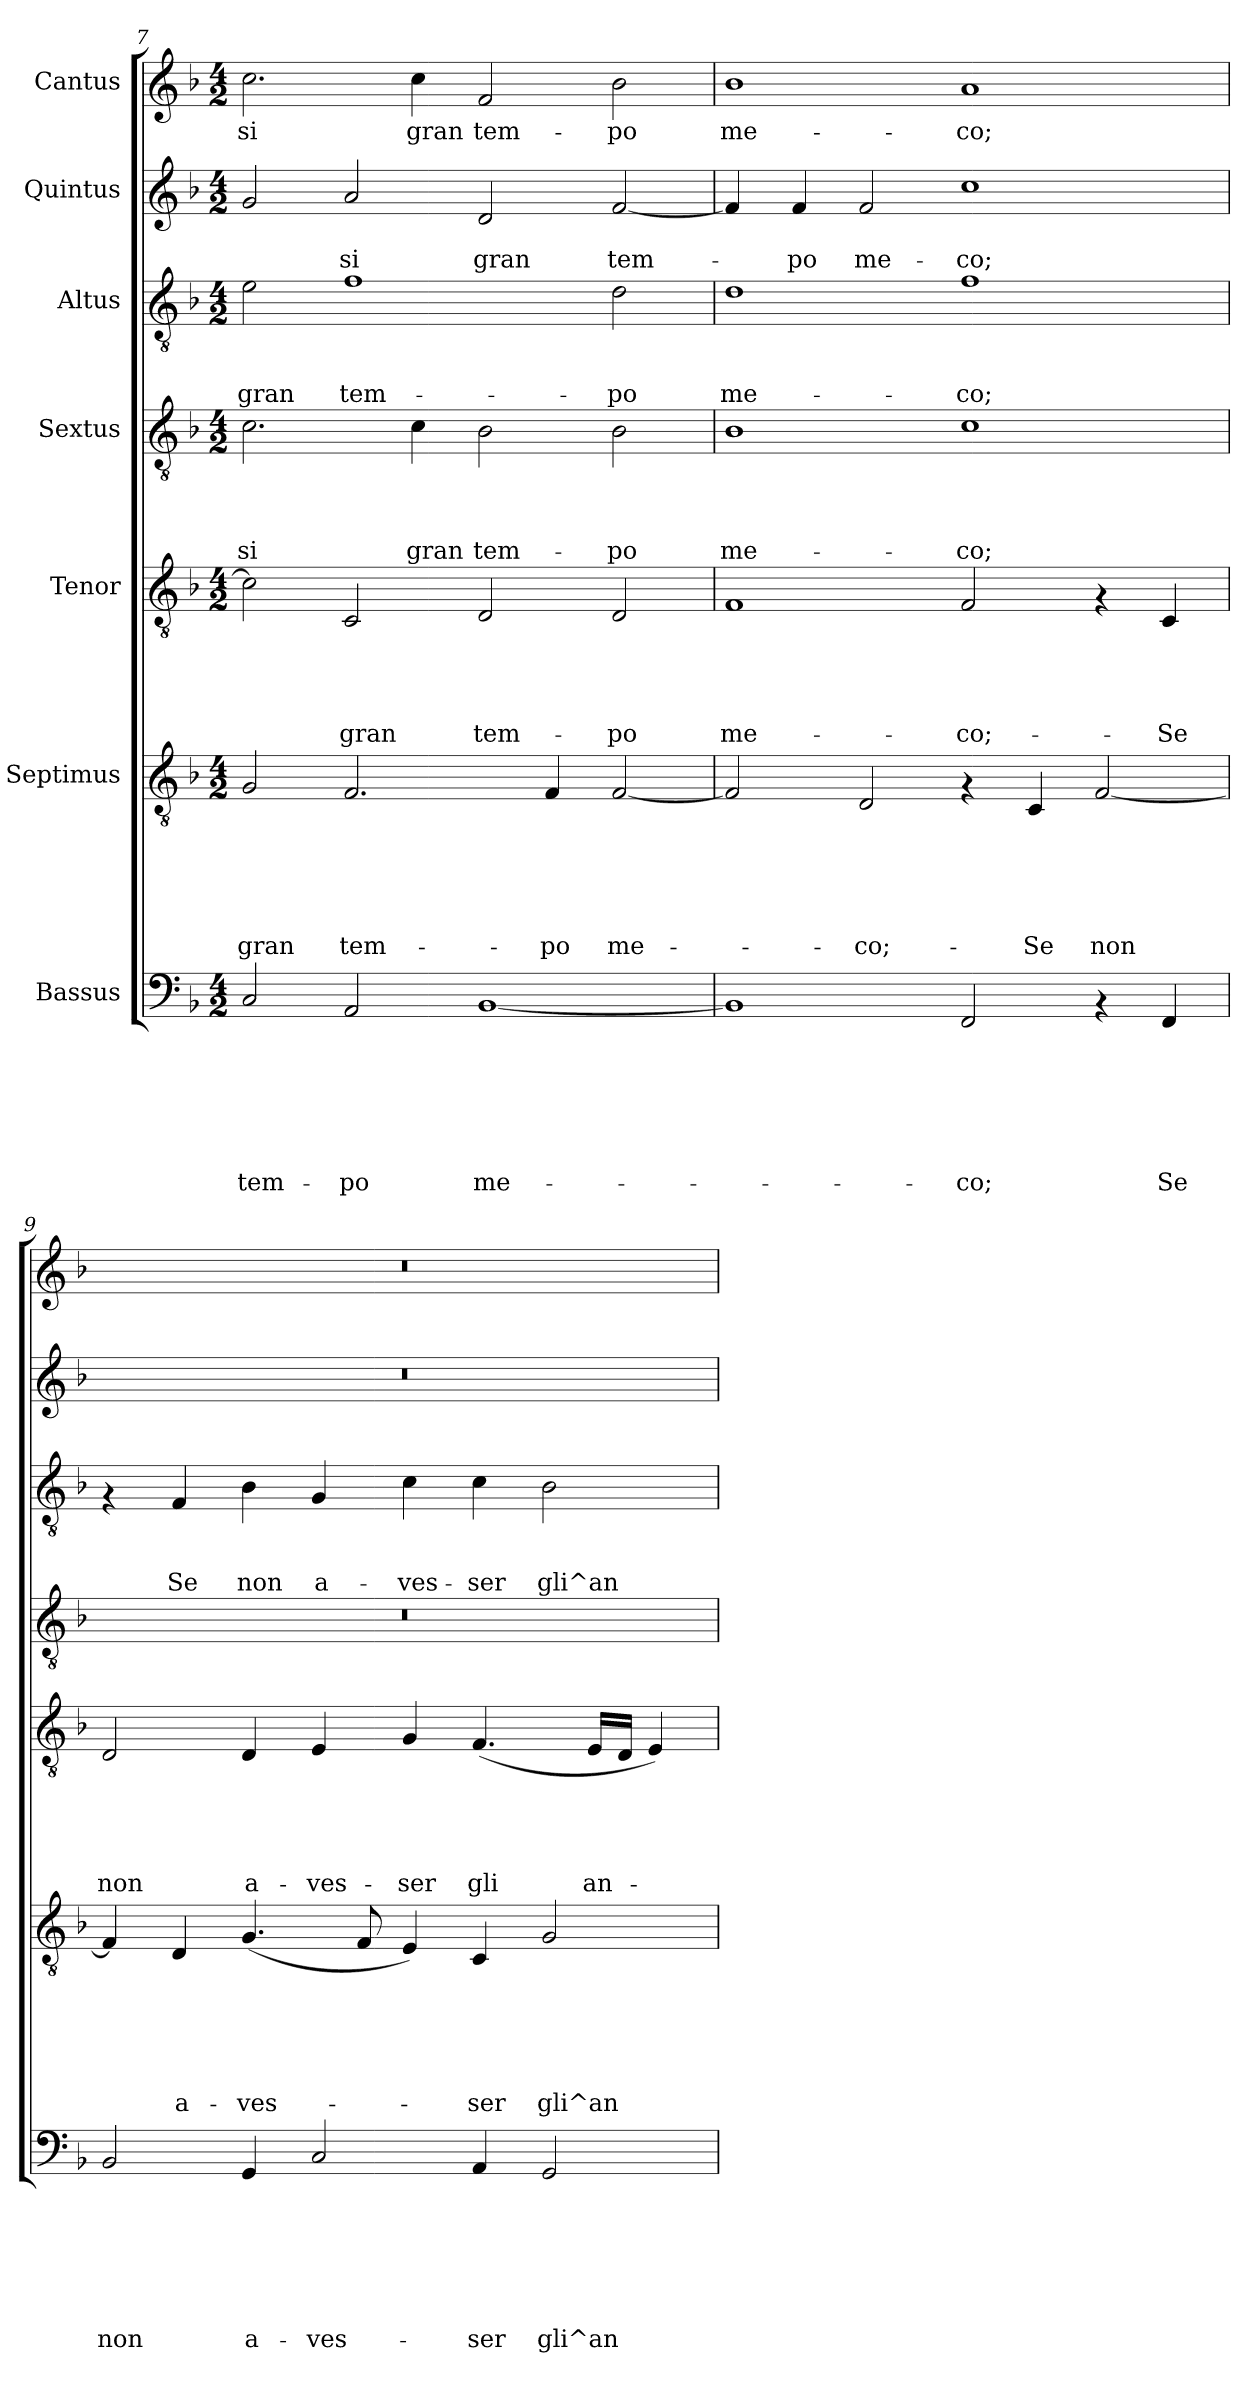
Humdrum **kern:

**kern	**text	**text	**text	**text	**text	**text	**text	**kern	**text	**text	**text	**text	**text	**text	**kern	**text	**text	**text	**text	**text	**kern	**text	**text	**text	**text	**kern	**text	**text	**text	**kern	**text	**text	**kern	**text
*part7	*part7	*part7	*part7	*part7	*part7	*part7	*part7	*part6	*part6	*part6	*part6	*part6	*part6	*part6	*part5	*part5	*part5	*part5	*part5	*part5	*part4	*part4	*part4	*part4	*part4	*part3	*part3	*part3	*part3	*part2	*part2	*part2	*part1	*part1
*staff7	*staff7	*staff7	*staff7	*staff7	*staff7	*staff7	*staff7	*staff6	*staff6	*staff6	*staff6	*staff6	*staff6	*staff6	*staff5	*staff5	*staff5	*staff5	*staff5	*staff5	*staff4	*staff4	*staff4	*staff4	*staff4	*staff3	*staff3	*staff3	*staff3	*staff2	*staff2	*staff2	*staff1	*staff1
*I"Bassus	*	*	*	*	*	*	*	*I"Septimus	*	*	*	*	*	*	*I"Tenor	*	*	*	*	*	*I"Sextus	*	*	*	*	*I"Altus	*	*	*	*I"Quintus	*	*	*I"Cantus	*
*clefF4	*	*	*	*	*	*	*	*clefGv2	*	*	*	*	*	*	*clefGv2	*	*	*	*	*	*clefGv2	*	*	*	*	*clefGv2	*	*	*	*clefG2	*	*	*clefG2	*
*k[b-]	*	*	*	*	*	*	*	*k[b-]	*	*	*	*	*	*	*k[b-]	*	*	*	*	*	*k[b-]	*	*	*	*	*k[b-]	*	*	*	*k[b-]	*	*	*k[b-]	*
*F:	*	*	*	*	*	*	*	*F:	*	*	*	*	*	*	*F:	*	*	*	*	*	*F:	*	*	*	*	*F:	*	*	*	*F:	*	*	*F:	*
*M4/2	*	*	*	*	*	*	*	*M4/2	*	*	*	*	*	*	*M4/2	*	*	*	*	*	*M4/2	*	*	*	*	*M4/2	*	*	*	*M4/2	*	*	*M4/2	*
=7	=7	=7	=7	=7	=7	=7	=7	=7	=7	=7	=7	=7	=7	=7	=7	=7	=7	=7	=7	=7	=7	=7	=7	=7	=7	=7	=7	=7	=7	=7	=7	=7	=7	=7
!	!	!	!	!	!	!	!LO:LY:b	!	!	!	!	!	!	!LO:LY:b	!	!	!	!	!	!	!	!	!	!	!LO:LY:b	!	!	!	!LO:LY:b	!	!	!	!	!LO:LY:b
2C/	.	.	.	.	.	.	tem-	2G/	.	.	.	.	.	gran	2c\]	.	.	.	.	.	2.c\	.	.	.	si	2e\	.	.	gran	2g/	.	.	2.cc\	si
!	!	!	!	!	!	!	!LO:LY:b	!	!	!	!	!	!	!LO:LY:b	!	!	!	!	!	!LO:LY:b	!	!	!	!	!	!	!	!	!LO:LY:b	!	!	!LO:LY:b	!	!
2AA/	.	.	.	.	.	.	-po	2.F/	.	.	.	.	.	tem-	2C/	.	.	.	.	-gran	.	.	.	.	.	1f	.	.	tem-	2a/	.	si	.	.
!	!	!	!	!	!	!	!	!	!	!	!	!	!	!	!	!	!	!	!	!	!	!	!	!	!LO:LY:b	!	!	!	!	!	!	!	!	!LO:LY:b
.	.	.	.	.	.	.	.	.	.	.	.	.	.	.	.	.	.	.	.	.	4c\	.	.	.	gran	.	.	.	.	.	.	.	4cc\	gran
!	!	!	!	!	!	!	!LO:LY:b	!	!	!	!	!	!	!	!	!	!	!	!	!LO:LY:b	!	!	!	!	!LO:LY:b	!	!	!	!	!	!	!LO:LY:b	!	!LO:LY:b
[<1BB-	.	.	.	.	.	.	me-	.	.	.	.	.	.	.	2D/	.	.	.	.	tem-	2B-\	.	.	.	tem-	.	.	.	.	2d/	.	gran	2f/	tem-
!	!	!	!	!	!	!	!	!	!	!	!	!	!	!LO:LY:b	!	!	!	!	!	!	!	!	!	!	!	!	!	!	!	!	!	!	!	!
.	.	.	.	.	.	.	.	4F/	.	.	.	.	.	-po	.	.	.	.	.	.	.	.	.	.	.	.	.	.	.	.	.	.	.	.
!	!	!	!	!	!	!	!	!	!	!	!	!	!	!LO:LY:b	!	!	!	!	!	!LO:LY:b	!	!	!	!	!LO:LY:b	!	!	!	!LO:LY:b	!	!	!LO:LY:b	!	!LO:LY:b
.	.	.	.	.	.	.	.	[<2F/	.	.	.	.	.	me-	2D/	.	.	.	.	-po	2B-\	.	.	.	-po	2d\	.	.	-po	[<2f/	.	tem-	2b-\	-po
=8	=8	=8	=8	=8	=8	=8	=8	=8	=8	=8	=8	=8	=8	=8	=8	=8	=8	=8	=8	=8	=8	=8	=8	=8	=8	=8	=8	=8	=8	=8	=8	=8	=8	=8
!	!	!	!	!	!	!	!	!	!	!	!	!	!	!	!	!	!	!	!	!LO:LY:b	!	!	!	!	!LO:LY:b	!	!	!	!LO:LY:b	!	!	!	!	!LO:LY:b
1BB-]	.	.	.	.	.	.	.	2F/]	.	.	.	.	.	.	1F	.	.	.	.	me-	1B-	.	.	.	me-	1d	.	.	me-	4f/]	.	.	1b-	me-
!	!	!	!	!	!	!	!	!	!	!	!	!	!	!	!	!	!	!	!	!	!	!	!	!	!	!	!	!	!	!	!	!LO:LY:b	!	!
.	.	.	.	.	.	.	.	.	.	.	.	.	.	.	.	.	.	.	.	.	.	.	.	.	.	.	.	.	.	4f/	.	-po	.	.
!	!	!	!	!	!	!	!	!	!	!	!	!	!	!LO:LY:b	!	!	!	!	!	!	!	!	!	!	!	!	!	!	!	!	!	!LO:LY:b	!	!
.	.	.	.	.	.	.	.	2D/	.	.	.	.	.	-co;-	.	.	.	.	.	.	.	.	.	.	.	.	.	.	.	2f/	.	me-	.	.
!	!	!	!	!	!	!	!LO:LY:b	!	!	!	!	!	!	!	!	!	!	!	!	!LO:LY:b	!	!	!	!	!LO:LY:b	!	!	!	!LO:LY:b	!	!	!LO:LY:b	!	!LO:LY:b
2FF/	.	.	.	.	.	.	-co;	4rF	.	.	.	.	.	.	2F/	.	.	.	.	-co;-	1c	.	.	.	-co;	1f	.	.	-co;	1cc	.	-co;	1a	-co;
!	!	!	!	!	!	!	!	!	!	!	!	!	!	!LO:LY:b	!	!	!	!	!	!	!	!	!	!	!	!	!	!	!	!	!	!	!	!
.	.	.	.	.	.	.	.	4C/	.	.	.	.	.	-Se	.	.	.	.	.	.	.	.	.	.	.	.	.	.	.	.	.	.	.	.
!	!	!	!	!	!	!	!	!	!	!	!	!	!	!LO:LY:b	!	!	!	!	!	!	!	!	!	!	!	!	!	!	!	!	!	!	!	!
4rAA	.	.	.	.	.	.	.	[<2F/	.	.	.	.	.	non	4rF	.	.	.	.	.	.	.	.	.	.	.	.	.	.	.	.	.	.	.
!	!	!	!	!	!	!	!LO:LY:b	!	!	!	!	!	!	!	!	!	!	!	!	!LO:LY:b	!	!	!	!	!	!	!	!	!	!	!	!	!	!
4FF/	.	.	.	.	.	.	Se	.	.	.	.	.	.	.	4C/	.	.	.	.	-Se	.	.	.	.	.	.	.	.	.	.	.	.	.	.
=9	=9	=9	=9	=9	=9	=9	=9	=9	=9	=9	=9	=9	=9	=9	=9	=9	=9	=9	=9	=9	=9	=9	=9	=9	=9	=9	=9	=9	=9	=9	=9	=9	=9	=9
!	!	!	!	!	!	!	!LO:LY:b	!	!	!	!	!	!	!	!	!	!	!	!	!LO:LY:b	!	!	!	!	!	!	!	!	!	!	!	!	!	!
2BB-/	.	.	.	.	.	.	non	4F/]	.	.	.	.	.	.	2D/	.	.	.	.	non	0r	.	.	.	.	4rF	.	.	.	0r	.	.	0r	.
!	!	!	!	!	!	!	!	!	!	!	!	!	!	!LO:LY:b	!	!	!	!	!	!	!	!	!	!	!	!	!	!	!LO:LY:b	!	!	!	!	!
.	.	.	.	.	.	.	.	4D/	.	.	.	.	.	a-	.	.	.	.	.	.	.	.	.	.	.	4F/	.	.	Se	.	.	.	.	.
!	!	!	!	!	!	!	!LO:LY:b	!	!	!	!	!	!	!LO:LY:b	!	!	!	!	!	!LO:LY:b	!	!	!	!	!	!	!	!	!LO:LY:b	!	!	!	!	!
4GG/	.	.	.	.	.	.	a-	(<4.G/	.	.	.	.	.	-ves-	4D/	.	.	.	.	a-	.	.	.	.	.	4B-\	.	.	non	.	.	.	.	.
!	!	!	!	!	!	!	!LO:LY:b	!	!	!	!	!	!	!	!	!	!	!	!	!LO:LY:b	!	!	!	!	!	!	!	!	!LO:LY:b	!	!	!	!	!
2C/	.	.	.	.	.	.	-ves-	.	.	.	.	.	.	.	4E/	.	.	.	.	-ves-	.	.	.	.	.	4G/	.	.	a-	.	.	.	.	.
.	.	.	.	.	.	.	.	8F/	.	.	.	.	.	.	.	.	.	.	.	.	.	.	.	.	.	.	.	.	.	.	.	.	.	.
!	!	!	!	!	!	!	!	!	!	!	!	!	!	!	!	!	!	!	!	!LO:LY:b	!	!	!	!	!	!	!	!	!LO:LY:b	!	!	!	!	!
.	.	.	.	.	.	.	.	4E/)	.	.	.	.	.	.	4G/	.	.	.	.	-ser	.	.	.	.	.	4c\	.	.	-ves-	.	.	.	.	.
!	!	!	!	!	!	!	!LO:LY:b	!	!	!	!	!	!	!LO:LY:b	!	!	!	!	!	!LO:LY:b	!	!	!	!	!	!	!	!	!LO:LY:b	!	!	!	!	!
4AA/	.	.	.	.	.	.	-ser	4C/	.	.	.	.	.	-ser	(<4.F/	.	.	.	.	gli	.	.	.	.	.	4c\	.	.	-ser	.	.	.	.	.
!	!	!	!	!	!	!	!LO:LY:b	!	!	!	!	!	!	!LO:LY:b	!	!	!	!	!	!	!	!	!	!	!	!	!	!	!LO:LY:b	!	!	!	!	!
2GG/	.	.	.	.	.	.	gli^an-	2G/	.	.	.	.	.	gli^an-	.	.	.	.	.	.	.	.	.	.	.	2B-\	.	.	gli^an-	.	.	.	.	.
!	!	!	!	!	!	!	!	!	!	!	!	!	!	!	!	!	!	!	!	!LO:LY:b	!	!	!	!	!	!	!	!	!	!	!	!	!	!
.	.	.	.	.	.	.	.	.	.	.	.	.	.	.	16E/LL	.	.	.	.	an-	.	.	.	.	.	.	.	.	.	.	.	.	.	.
.	.	.	.	.	.	.	.	.	.	.	.	.	.	.	16D/JJ	.	.	.	.	.	.	.	.	.	.	.	.	.	.	.	.	.	.	.
.	.	.	.	.	.	.	.	.	.	.	.	.	.	.	4E/)	.	.	.	.	.	.	.	.	.	.	.	.	.	.	.	.	.	.	.
=	=	=	=	=	=	=	=	=	=	=	=	=	=	=	=	=	=	=	=	=	=	=	=	=	=	=	=	=	=	=	=	=	=	=
*-	*-	*-	*-	*-	*-	*-	*-	*-	*-	*-	*-	*-	*-	*-	*-	*-	*-	*-	*-	*-	*-	*-	*-	*-	*-	*-	*-	*-	*-	*-	*-	*-	*-	*-
